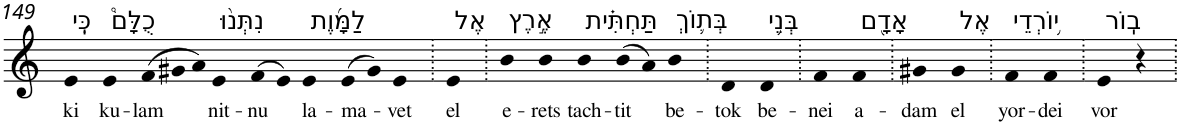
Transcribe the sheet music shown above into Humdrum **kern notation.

**kern	**text
*part1	*part1
*staff1	*staff1
*I"Piano	*
*I'Pno	*
!!LO:PB:g=z
*clefG2	*
*k[]	*
=149	=149
!LO:TX:a:t=כִּֽי	!
!	!LO:LY:b
4e	ki
!LO:TX:a:t=כֻלָּם֩	!
!	!LO:LY:b
4e	ku-
*Xtuplet	*
!	!LO:LY:b
(>12f	-lam
12g#X	.
12a)	.
!LO:TX:a:t=נִתְּנ֨וּ	!
!	!LO:LY:b
4e	nit-
!	!LO:LY:b
(>8f	-nu
8e)	.
!LO:TX:a:t=לַמָּ֜וֶת	!
!	!LO:LY:b
4e	la-
!	!LO:LY:b
(>8e	-ma-
8g#)	.
!	!LO:LY:b
4e	-vet
=150.	=150.
!LO:TX:a:t=אֶל	!
!	!LO:LY:b
4e	el
=151.	=151.
!LO:TX:a:t=אֶ֣רֶץ	!
!	!LO:LY:b
4b	e-
!	!LO:LY:b
4b	-rets
!LO:TX:a:t=תַּחְתִּ֗ית	!
!	!LO:LY:b
4b	tach-
!	!LO:LY:b
(>8b	-tit
8a)	.
!LO:TX:a:t=בְּת֛וֹךְ	!
!	!LO:LY:b
4b	be-
=152.	=152.
!	!LO:LY:b
4d	-tok
!LO:TX:a:t=בְּנֵ֥י	!
!	!LO:LY:b
4d	be-
=153.	=153.
!	!LO:LY:b
4f	-nei
!LO:TX:a:t=אָדָ֖ם	!
!	!LO:LY:b
4f	a-
=154.	=154.
!	!LO:LY:b
4g#X	-dam
!LO:TX:a:t=אֶל	!
!	!LO:LY:b
4g#	el
=155.	=155.
!LO:TX:a:t=י֥וֹרְדֵי	!
!	!LO:LY:b
4f	yor-
!	!LO:LY:b
4f	-dei
=156.	=156.
!LO:TX:a:t=בֽוֹר	!
!	!LO:LY:b
4e	vor
4r	.
=.	=.
*-	*-
